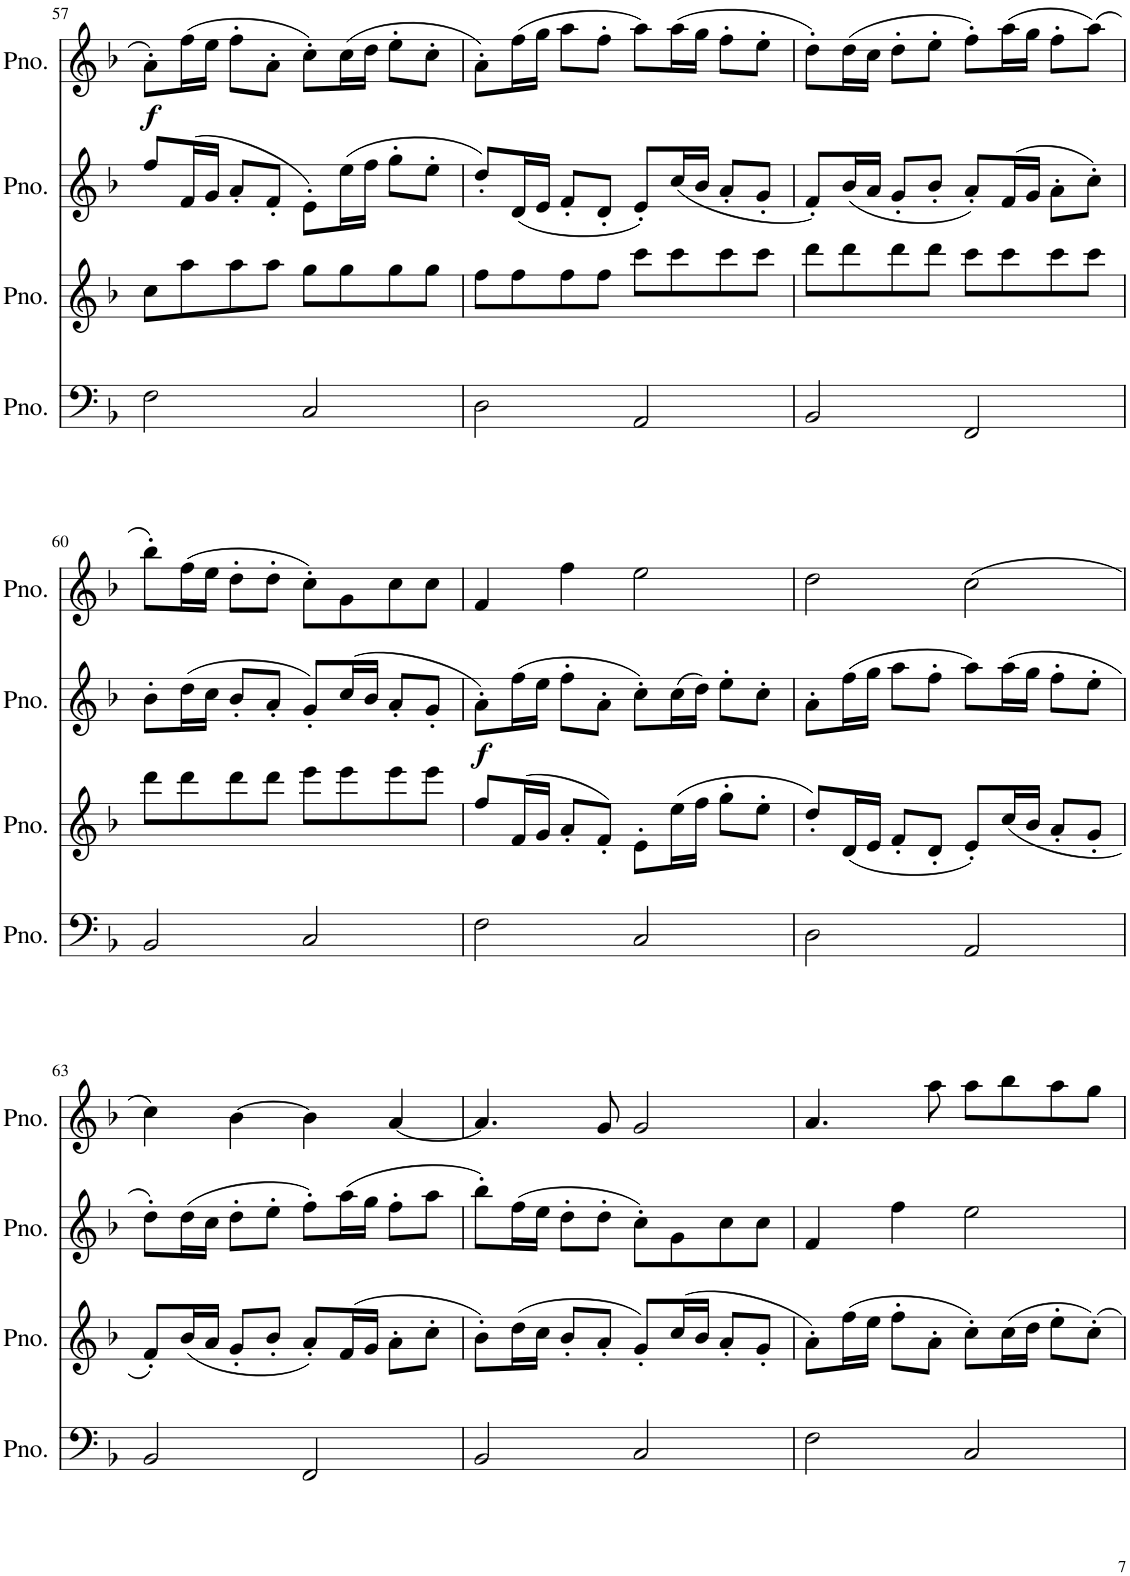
**kern	**kern	**kern	**dynam	**kern	**dynam
*part4	*part3	*part2	*part2	*part1	*part1
*staff4	*staff3	*staff2	*staff2	*staff1	*staff1
*I"Piano	*I"Piano	*I"Piano	*	*I"Piano	*
*I'Pno.	*I'Pno.	*I'Pno.	*	*I'Pno.	*
!!LO:PB:g=z
*clefF4	*clefG2	*clefG2	*	*clefG2	*
*k[b-]	*k[b-]	*k[b-]	*	*k[b-]	*
*M4/4	*M4/4	*M4/4	*	*M4/4	*
*met(c)	*met(c)	*met(c)	*	*met(c)	*
=57	=57	=57	=57	=57	=57
!	!	!	!	!	!LO:DY:b
2F\	8cc\L	8ff/L	.	8a'\L	f
.	8aa\	(>16f/L	.	(>16ff\L	.
.	.	16g/JJ	.	16ee\JJ	.
.	8aa\	8a'/L	.	8ff'\L	.
.	8aa\J	8f'/J	.	8a'\J	.
2C/	8gg\L	8e'\L)	.	8cc'\L)	.
.	8gg\	(>16ee\L	.	(>16cc\L	.
.	.	16ff\JJ	.	16dd\JJ	.
.	8gg\	8gg'\L	.	8ee'\L	.
.	8gg\J	8ee'\J	.	8cc'\J	.
=58	=58	=58	=58	=58	=58
2D\	8ff\L	8dd'/L)	.	8a'\L)	.
.	8ff\	(<16d/L	.	(>16ff\L	.
.	.	16e/JJ	.	16gg\JJ	.
.	8ff\	8f'/L	.	8aa\L	.
.	8ff\J	8d'/J	.	8ff'\J	.
2AA/	8ccc\L	8e'/L)	.	8aa\L)	.
.	8ccc\	(<16cc/L	.	(>16aa\L	.
.	.	16b-/JJ	.	16gg\JJ	.
.	8ccc\	8a'/L	.	8ff'\L	.
.	8ccc\J	8g'/J	.	8ee'\J	.
=59	=59	=59	=59	=59	=59
2BB-/	8ddd\L	8f'/L)	.	8dd'\L)	.
.	8ddd\	(<16b-/L	.	(>16dd\L	.
.	.	16a/JJ	.	16cc\JJ	.
.	8ddd\	8g'/L	.	8dd'\L	.
.	8ddd\J	8b-'/J	.	8ee'\J	.
2FF/	8ccc\L	8a'/L)	.	8ff'\L)	.
.	8ccc\	(>16f/L	.	(>16aa\L	.
.	.	16g/JJ	.	16gg\JJ	.
.	8ccc\	8a'\L	.	8ff'\L	.
.	8ccc\J	8cc'\J)	.	(>8aa\J)	.
!!LO:LB:g=z
=60	=60	=60	=60	=60	=60
2BB-/	8ddd\L	8b-'\L	.	8bb-'\L)	.
.	8ddd\	(>16dd\L	.	(>16ff\L	.
.	.	16cc\JJ	.	16ee\JJ	.
.	8ddd\	8b-'/L	.	8dd'\L	.
.	8ddd\J	8a'/J	.	8dd'\J	.
2C/	8eee\L	8g'/L)	.	8cc'\L)	.
.	8eee\	(>16cc/L	.	8g\	.
.	.	16b-/JJ	.	.	.
.	8eee\	8a'/L	.	8cc\	.
.	8eee\J	8g'/J	.	8cc\J	.
=61	=61	=61	=61	=61	=61
!	!	!	!LO:DY:b	!	!
2F\	8ff/L	8a'\L)	f	4f/	.
.	(>16f/L	(>16ff\L	.	.	.
.	16g/JJ	16ee\JJ	.	.	.
.	8a'/L	8ff'\L	.	4ff\	.
.	8f'/J)	8a'\J	.	.	.
2C/	8e'\L	8cc'\L)	.	2ee\	.
.	(>16ee\L	(>16cc\L	.	.	.
.	16ff\JJ	16dd\JJ)	.	.	.
.	8gg'\L	8ee'\L	.	.	.
.	8ee'\J	8cc'\J	.	.	.
=62	=62	=62	=62	=62	=62
2D\	8dd'/L)	8a'\L	.	2dd\	.
.	(<16d/L	(>16ff\L	.	.	.
.	16e/JJ	16gg\JJ	.	.	.
.	8f'/L	8aa\L	.	.	.
.	8d'/J	8ff'\J	.	.	.
2AA/	8e'/L)	8aa\L)	.	(>2cc\	.
.	(<16cc/L	(>16aa\L	.	.	.
.	16b-/JJ	16gg\JJ	.	.	.
.	8a'/L	8ff'\L	.	.	.
.	8g'/J	8ee'\J	.	.	.
!!LO:LB:g=z
=63	=63	=63	=63	=63	=63
2BB-/	8f'/L)	8dd'\L)	.	4cc\)	.
.	(<16b-/L	(>16dd\L	.	.	.
.	16a/JJ	16cc\JJ	.	.	.
.	8g'/L	8dd'\L	.	[>4b-\	.
.	8b-'/J	8ee'\J	.	.	.
2FF/	8a'/L)	8ff'\L)	.	4b-\]	.
.	(>16f/L	(>16aa\L	.	.	.
.	16g/JJ	16gg\JJ	.	.	.
.	8a'\L	8ff'\L	.	[<4a/	.
.	8cc'\J	8aa\J	.	.	.
=64	=64	=64	=64	=64	=64
2BB-/	8b-'\L)	8bb-'\L)	.	4.a/]	.
.	(>16dd\L	(>16ff\L	.	.	.
.	16cc\JJ	16ee\JJ	.	.	.
.	8b-'/L	8dd'\L	.	.	.
.	8a'/J	8dd'\J	.	8g/	.
2C/	8g'/L)	8cc'\L)	.	2g/	.
.	(>16cc/L	8g\	.	.	.
.	16b-/JJ	.	.	.	.
.	8a'/L	8cc\	.	.	.
.	8g'/J	8cc\J	.	.	.
=65	=65	=65	=65	=65	=65
2F\	8a'\L)	4f/	.	4.a/	.
.	(>16ff\L	.	.	.	.
.	16ee\JJ	.	.	.	.
.	8ff'\L	4ff\	.	.	.
.	8a'\J	.	.	8aa\	.
2C/	8cc'\L)	2ee\	.	8aa\L	.
.	(>16cc\L	.	.	8bb-\	.
.	16dd\JJ	.	.	.	.
.	8ee'\L	.	.	8aa\	.
.	8cc'\J)	.	.	8gg\J	.
=	=	=	=	=	=
*-	*-	*-	*-	*-	*-
